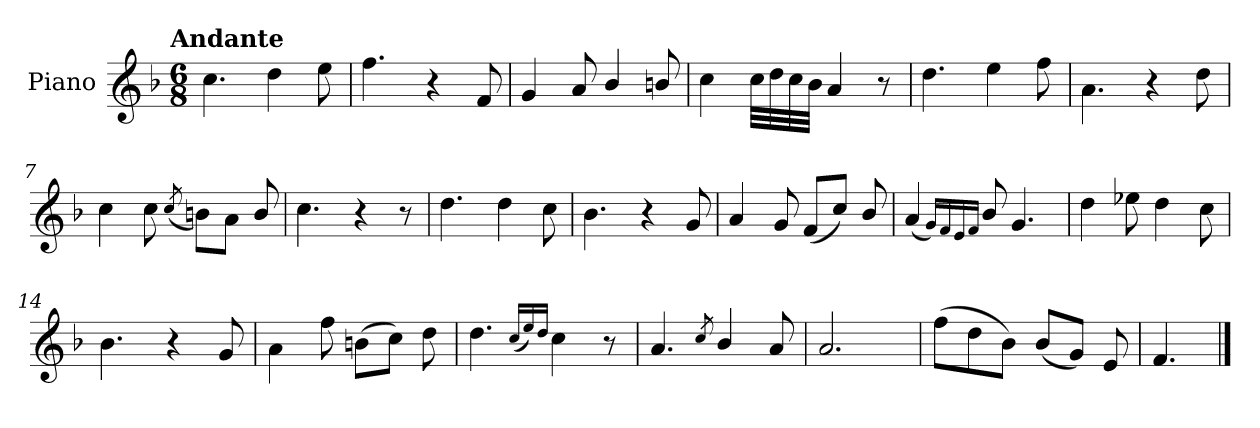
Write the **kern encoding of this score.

**kern
*part1
*staff1
*I"Piano
*I'Pno.
*clefG2
*k[b-]
!!LO:TX:omd:t=Andante
*M6/8
*MM92
=1
4.cc\
4dd\
8ee\
=2
4.ff\
4r
8f/
=3
4g/
8a/
4b-/
8bn/
=4
4cc\
32cc\LLL
32dd\
32cc\
32b-\JJJ
4a/
8r
!!LO:LB:g=z
=5
4.dd\
4ee\
8ff\
=6
4.a\
4r
8dd\
=7
4cc\
8cc\
(<8qcc/
8bn\L)
8a\J
8b/
=8
4.cc\
4r
8r
=9
4.dd\
4dd\
8cc\
=10
4.b-\
4r
8g/
!!LO:LB:g=z
=11
4a/
8g/
(<8f/L
8cc/J)
8b-/
=12
(<4a/
16qqg/LL)
16qqf/
16qqe/
16qqf/JJ
8b-/
4.g/
=13
4dd\
8ee-X\
4dd\
8cc\
=14
4.b-\
4r
8g/
=15
4a\
8ff\
(>8bn\L
8cc\J)
8dd\
!!LO:LB:g=z
=16
4.dd\
(<16qqcc/LL
16qqee/)
16qqdd/JJ
4cc\
8r
=17
4.a/
8qcc/
4b-/
8a/
=18
2.a/
=19
(>8ff\L
8dd\
8b-\J)
(<8b-/L
8g/J)
8e/
=20
4.f/
==
*-
